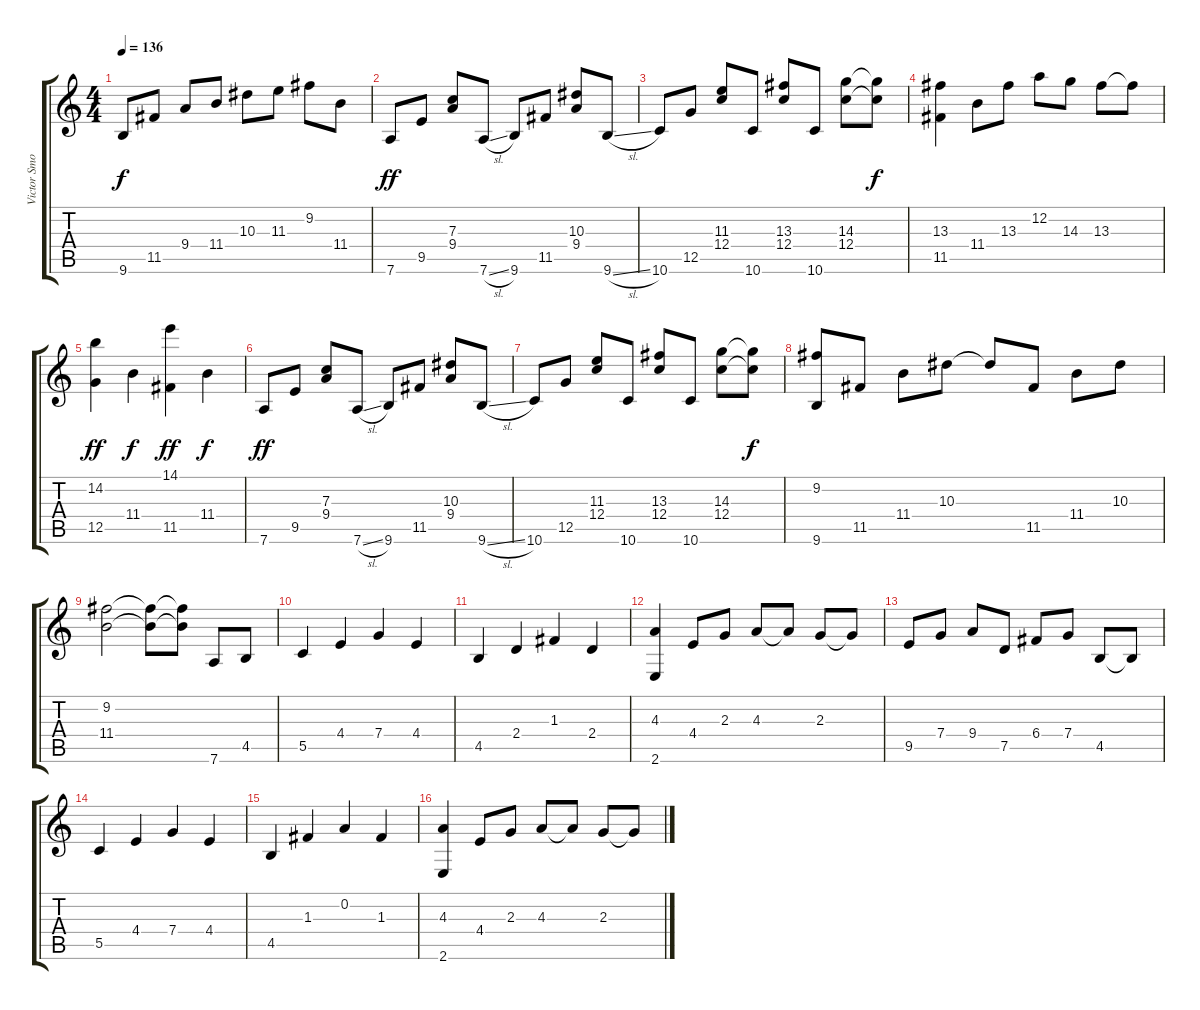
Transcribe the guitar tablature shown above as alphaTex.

\track ("Victor Smolski acustic guitar" "Victor Smo") {instrument acousticguitarnylon}
\staff {score tabs}
\tuning (D4 A3 F3 C3 G2 D2) {hide}
\ts (4 4)
\tempo 136
\clef g2
\ks c
9.6.8{dy f} 11.5.8 9.4.8 11.4.8 10.3.8 11.3.8 9.2.8 11.4.8 |
7.6.8{dy ff} 9.5.8 (7.3 9.4).8 7.6{sl}.8 9.6.8 11.5.8 (10.3 9.4).8 9.6{sl}.8 |
10.6.8 12.5.8 (11.3 12.4).8 10.6.8 (13.3 12.4).8 10.6.8 (14.3 12.4).8 (14.3{t} 12.4{t}).8{dy f} |
(13.3 11.5).4 11.4.8 13.3.8 12.2.8 14.3.8 13.3.8 13.3{t}.8 |
(14.2 12.5).4{dy ff} 11.4.4{dy f} (14.1 11.5).4{dy ff} 11.4.4{dy f} |
7.6.8{dy ff} 9.5.8 (7.3 9.4).8 7.6{sl}.8 9.6.8 11.5.8 (10.3 9.4).8 9.6{sl}.8 |
10.6.8 12.5.8 (11.3 12.4).8 10.6.8 (13.3 12.4).8 10.6.8 (14.3 12.4).8 (14.3{t} 12.4{t}).8{dy f} |
(9.2 9.6).8 11.5.8 11.4.8 10.3.8 10.3{t}.8 11.5.8 11.4.8 10.3.8 |
(9.2 11.4).2 (9.2{t} 11.4{t}).8 (9.2{t} 11.4{t}).8 7.6.8 4.5.8 |
5.5.4 4.4.4 7.4.4 4.4.4 |
4.5.4 2.4.4 1.3.4 2.4.4 |
(4.3 2.6).4 4.4.8 2.3.8 4.3.8 4.3{t}.8 2.3.8 2.3{t}.8 |
9.5.8 7.4.8 9.4.8 7.5.8 6.4.8 7.4.8 4.5.8 4.5{t}.8 |
5.5.4 4.4.4 7.4.4 4.4.4 |
4.5.4 1.3.4 0.2.4 1.3.4 |
(4.3 2.6).4 4.4.8 2.3.8 4.3.8 4.3{t}.8 2.3.8 2.3{t}.8
